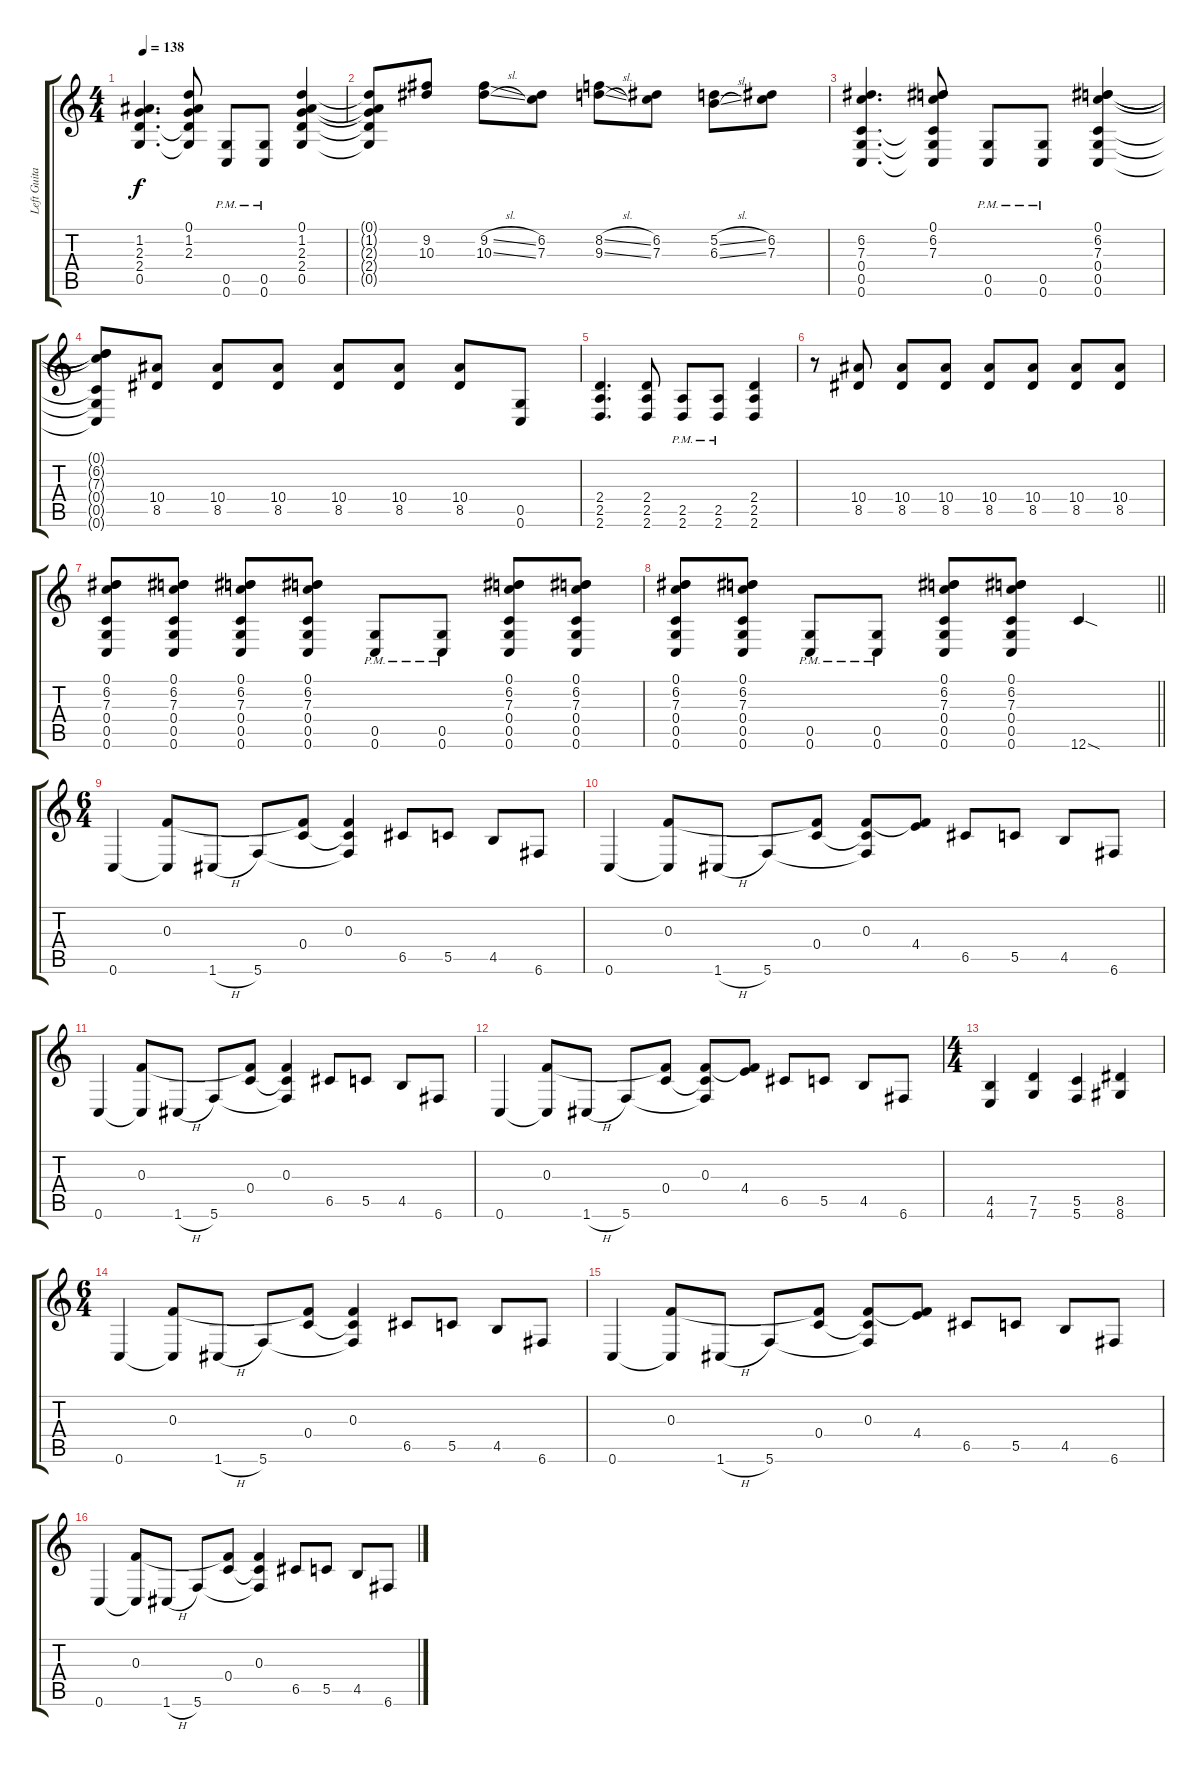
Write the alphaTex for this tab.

\track ("Left Guitar" "Left Guita") {instrument distortionguitar}
\staff {score tabs}
\tuning (D4 A3 F3 C3 G2 C2) {hide}
\ts (4 4)
\tempo 138
\clef g2
\ks c
(1.2 2.3 2.4 0.5).4{d dy f} (0.1 1.2 2.3 2.4{t} 0.5{t}).8 (0.5{pm} 0.6{pm}).8 (0.5{pm} 0.6{pm}).8 (0.1 1.2 2.3 2.4 0.5).4 |
(0.1{t} 1.2{t} 2.3{t} 2.4{t} 0.5{t}).8 (9.2 10.3).8 (9.2{sl} 10.3{sl}).8 (6.2 7.3).8 (8.2{sl} 9.3{sl}).8 (6.2 7.3).8 (5.2{sl} 6.3{sl}).8 (6.2 7.3).8 |
(6.2 7.3 0.4 0.5 0.6).4{d} (0.1 6.2 7.3 0.4{t} 0.5{t} 0.6{t}).8 (0.5{pm} 0.6{pm}).8 (0.5{pm} 0.6{pm}).8 (0.1 6.2 7.3 0.4 0.5 0.6).4 |
(0.1{t} 6.2{t} 7.3{t} 0.4{t} 0.5{t} 0.6{t}).8 (10.4 8.5).8 (10.4 8.5).8 (10.4 8.5).8 (10.4 8.5).8 (10.4 8.5).8 (10.4 8.5).8 (0.5 0.6).8 |
(2.4 2.5 2.6).4{d} (2.4 2.5 2.6).8 (2.5{pm} 2.6{pm}).8 (2.5{pm} 2.6{pm}).8 (2.4 2.5 2.6).4 |
r.8 (10.4 8.5).8 (10.4 8.5).8 (10.4 8.5).8 (10.4 8.5).8 (10.4 8.5).8 (10.4 8.5).8 (10.4 8.5).8 |
(0.1 6.2 7.3 0.4 0.5 0.6).8 (0.1 6.2 7.3 0.4 0.5 0.6).8 (0.1 6.2 7.3 0.4 0.5 0.6).8 (0.1 6.2 7.3 0.4 0.5 0.6).8 (0.5{pm} 0.6{pm}).8 (0.5{pm} 0.6{pm}).8 (0.1 6.2 7.3 0.4 0.5 0.6).8 (0.1 6.2 7.3 0.4 0.5 0.6).8 |
\barLineRight lightlight
(0.1 6.2 7.3 0.4 0.5 0.6).8 (0.1 6.2 7.3 0.4 0.5 0.6).8 (0.5{pm} 0.6{pm}).8 (0.5{pm} 0.6{pm}).8 (0.1 6.2 7.3 0.4 0.5 0.6).8 (0.1 6.2 7.3 0.4 0.5 0.6).8 12.6{sod}.4 |
\ts (6 4)
0.6.4 (0.3 0.6{t}).8 1.6{h}.8 5.6.8 (0.3{t} 0.4).8 (0.3 0.4{t} 5.6{t}).4 6.5.8 5.5.8 4.5.8 6.6.8 |
0.6.4 (0.3 0.6{t}).8 1.6{h}.8 5.6.8 (0.3{t} 0.4).8 (0.3 0.4{t} 5.6{t}).8 (0.3{t} 4.4).8 6.5.8 5.5.8 4.5.8 6.6.8 |
0.6.4 (0.3 0.6{t}).8 1.6{h}.8 5.6.8 (0.3{t} 0.4).8 (0.3 0.4{t} 5.6{t}).4 6.5.8 5.5.8 4.5.8 6.6.8 |
0.6.4 (0.3 0.6{t}).8 1.6{h}.8 5.6.8 (0.3{t} 0.4).8 (0.3 0.4{t} 5.6{t}).8 (0.3{t} 4.4).8 6.5.8 5.5.8 4.5.8 6.6.8 |
\ts (4 4)
(4.5 4.6).4 (7.5 7.6).4 (5.5 5.6).4 (8.5 8.6).4 |
\ts (6 4)
0.6.4 (0.3 0.6{t}).8 1.6{h}.8 5.6.8 (0.3{t} 0.4).8 (0.3 0.4{t} 5.6{t}).4 6.5.8 5.5.8 4.5.8 6.6.8 |
0.6.4 (0.3 0.6{t}).8 1.6{h}.8 5.6.8 (0.3{t} 0.4).8 (0.3 0.4{t} 5.6{t}).8 (0.3{t} 4.4).8 6.5.8 5.5.8 4.5.8 6.6.8 |
0.6.4 (0.3 0.6{t}).8 1.6{h}.8 5.6.8 (0.3{t} 0.4).8 (0.3 0.4{t} 5.6{t}).4 6.5.8 5.5.8 4.5.8 6.6.8
